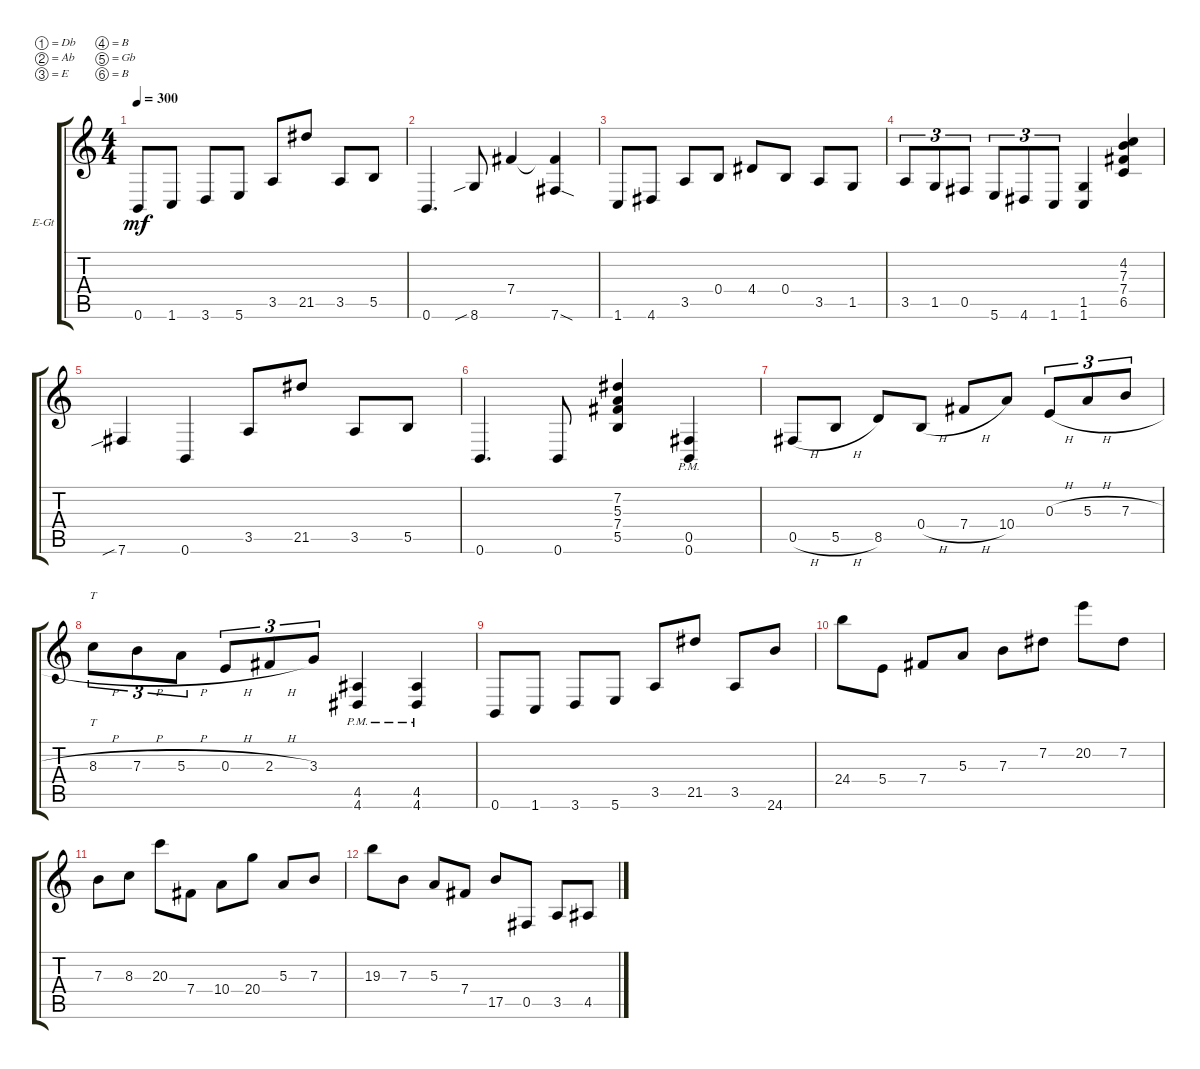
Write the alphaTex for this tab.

\defaultSystemsLayout 4
\bracketExtendMode groupsimilarinstruments
\firstSystemTrackNameOrientation horizontal
\otherSystemsTrackNameOrientation horizontal
\track ("Electric Guitar" "E-Gt") {instrument distortionguitar}
\staff {score tabs}
\tuning (Db4 Ab3 E3 B2 Gb2 B1)
\ts (4 4)
\tempo 300
\clef g2
\ks c
0.6.8{dy mf} 1.6.8 3.6.8 5.6.8 3.5.8 21.5.8 3.5.8 5.5.8 |
0.6.4{d} 8.6{sib}.8 7.4.4 (7.6{sod} 7.4{t}).4 |
1.6.8 4.6.8 3.5.8 0.4.8 4.4.8 0.4.8 3.5.8 1.5.8 |
3.5.8{tu (3 2)} 1.5.8{tu (3 2)} 0.5.8{tu (3 2)} 5.6.8{tu (3 2)} 4.6.8{tu (3 2)} 1.6.8{tu (3 2)} (1.6 1.5).4 (6.5 7.4 7.3 4.2).4 |
7.6{sib}.4 0.6.4 3.5.8 21.5.8 3.5.8 5.5.8 |
0.6.4{d} 0.6.8 (5.5 7.4 5.3 7.2).4 (0.6{pm} 0.5{pm}).4 |
0.5{h}.8 5.5{h}.8 8.5.8 0.4{h}.8 7.4{h}.8 10.4.8 0.3{h}.8{tu (3 2)} 5.3{h}.8{tu (3 2)} 7.3{h}.8{tu (3 2)} |
8.3{h}.8{tt tu (3 2)} 7.3{h}.8{tu (3 2)} 5.3{h}.8{tu (3 2)} 0.3{h}.8{tu (3 2)} 2.3{h}.8{tu (3 2)} 3.3.8{tu (3 2)} (4.6{pm} 4.5{pm}).4 (4.6{pm} 4.5{pm}).4 |
0.6.8 1.6.8 3.6.8 5.6.8 3.5.8 21.5.8 3.5.8 24.6.8 |
24.4.8 5.4.8 7.4.8 5.3.8 7.3.8 7.2.8 20.2.8 7.2.8 |
7.3.8 8.3.8 20.3.8 7.4.8 10.4.8 20.4.8 5.3.8 7.3.8 |
19.3.8 7.3.8 5.3.8 7.4.8 17.5.8 0.5.8 3.5.8 4.5.8
